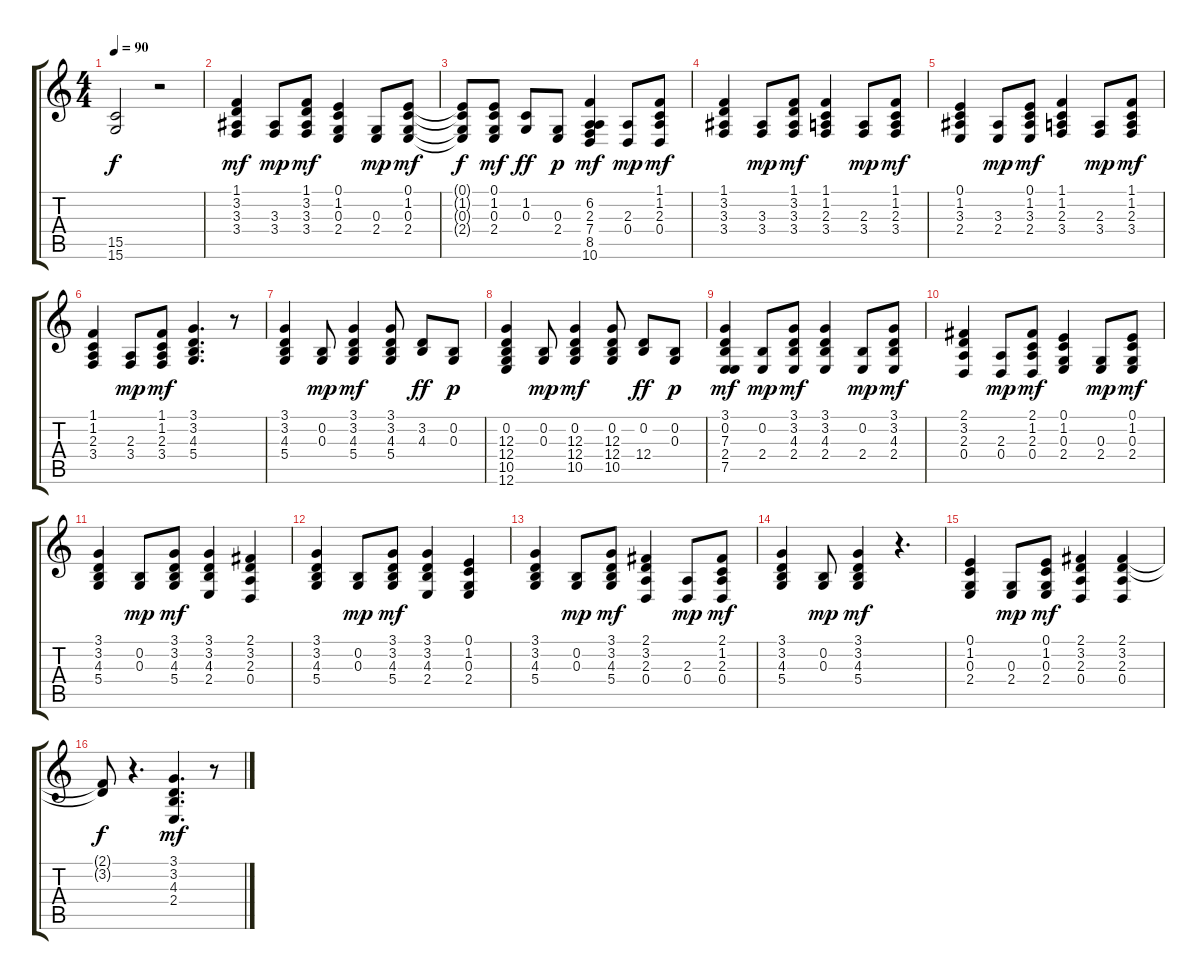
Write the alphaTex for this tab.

\track "" {instrument electricpiano2}
\staff {score tabs}
\tuning (E4 B3 G3 D3 A2 E2) {hide}
\ts (4 4)
\tempo 90
\clef g2
\ks c
(15.5{t} 15.6{t}).2{dy f} r.2 |
(1.1 3.2 3.3 3.4).4{dy mf} (3.3 3.4).8{dy mp} (1.1 3.2 3.3 3.4).8{dy mf} (0.1 1.2 0.3 2.4).4 (0.3 2.4).8{dy mp} (0.1 1.2 0.3 2.4).8{dy mf} |
(0.1{t} 1.2{t} 0.3{t} 2.4{t}).8{dy f} (0.1 1.2 0.3 2.4).8{dy mf} (1.2 0.3).8{dy ff} (0.3 2.4).8{dy p} (6.2 2.3 7.4 8.5 10.6).4{dy mf} (2.3 0.4).8{dy mp} (1.1 1.2 2.3 0.4).8{dy mf} |
(1.1 3.2 3.3 3.4).4 (3.3 3.4).8{dy mp} (1.1 3.2 3.3 3.4).8{dy mf} (1.1 1.2 2.3 3.4).4 (2.3 3.4).8{dy mp} (1.1 1.2 2.3 3.4).8{dy mf} |
(0.1 1.2 3.3 2.4).4 (3.3 2.4).8{dy mp} (0.1 1.2 3.3 2.4).8{dy mf} (1.1 1.2 2.3 3.4).4 (2.3 3.4).8{dy mp} (1.1 1.2 2.3 3.4).8{dy mf} |
(1.1 1.2 2.3 3.4).4 (2.3 3.4).8{dy mp} (1.1 1.2 2.3 3.4).8{dy mf} (3.1 3.2 4.3 5.4).4{d} r.8 |
(3.1 3.2 4.3 5.4).4 (0.2 0.3).8{dy mp} (3.1 3.2 4.3 5.4).4{dy mf} (3.1 3.2 4.3 5.4).8 (3.2 4.3).8{dy ff} (0.2 0.3).8{dy p} |
(0.2 12.3 12.4 10.5 12.6).4 (0.2 0.3).8{dy mp} (0.2 12.3 12.4 10.5).4{dy mf} (0.2 12.3 12.4 10.5).8 (0.2 12.4).8{dy ff} (0.2 0.3).8{dy p} |
(3.1 0.2 7.3 2.4 7.5).4{dy mf} (0.2 2.4).8{dy mp} (3.1 3.2 4.3 2.4).8{dy mf} (3.1 3.2 4.3 2.4).4 (0.2 2.4).8{dy mp} (3.1 3.2 4.3 2.4).8{dy mf} |
(2.1 3.2 2.3 0.4).4 (2.3 0.4).8{dy mp} (2.1 1.2 2.3 0.4).8{dy mf} (0.1 1.2 0.3 2.4).4 (0.3 2.4).8{dy mp} (0.1 1.2 0.3 2.4).8{dy mf} |
(3.1 3.2 4.3 5.4).4 (0.2 0.3).8{dy mp} (3.1 3.2 4.3 5.4).8{dy mf} (3.1 3.2 4.3 2.4).4 (2.1 3.2 2.3 0.4).4 |
(3.1 3.2 4.3 5.4).4 (0.2 0.3).8{dy mp} (3.1 3.2 4.3 5.4).8{dy mf} (3.1 3.2 4.3 2.4).4 (0.1 1.2 0.3 2.4).4 |
(3.1 3.2 4.3 5.4).4 (0.2 0.3).8{dy mp} (3.1 3.2 4.3 5.4).8{dy mf} (2.1 3.2 2.3 0.4).4 (2.3 0.4).8{dy mp} (2.1 1.2 2.3 0.4).8{dy mf} |
(3.1 3.2 4.3 5.4).4 (0.2 0.3).8{dy mp} (3.1 3.2 4.3 5.4).4{dy mf} r.4{d} |
(0.1 1.2 0.3 2.4).4 (0.3 2.4).8{dy mp} (0.1 1.2 0.3 2.4).8{dy mf} (2.1 3.2 2.3 0.4).4 (2.1 3.2 2.3 0.4).4 |
(2.1{t} 3.2{t}).8{dy f} r.4{d} (3.1 3.2 4.3 2.4).4{d dy mf} r.8
